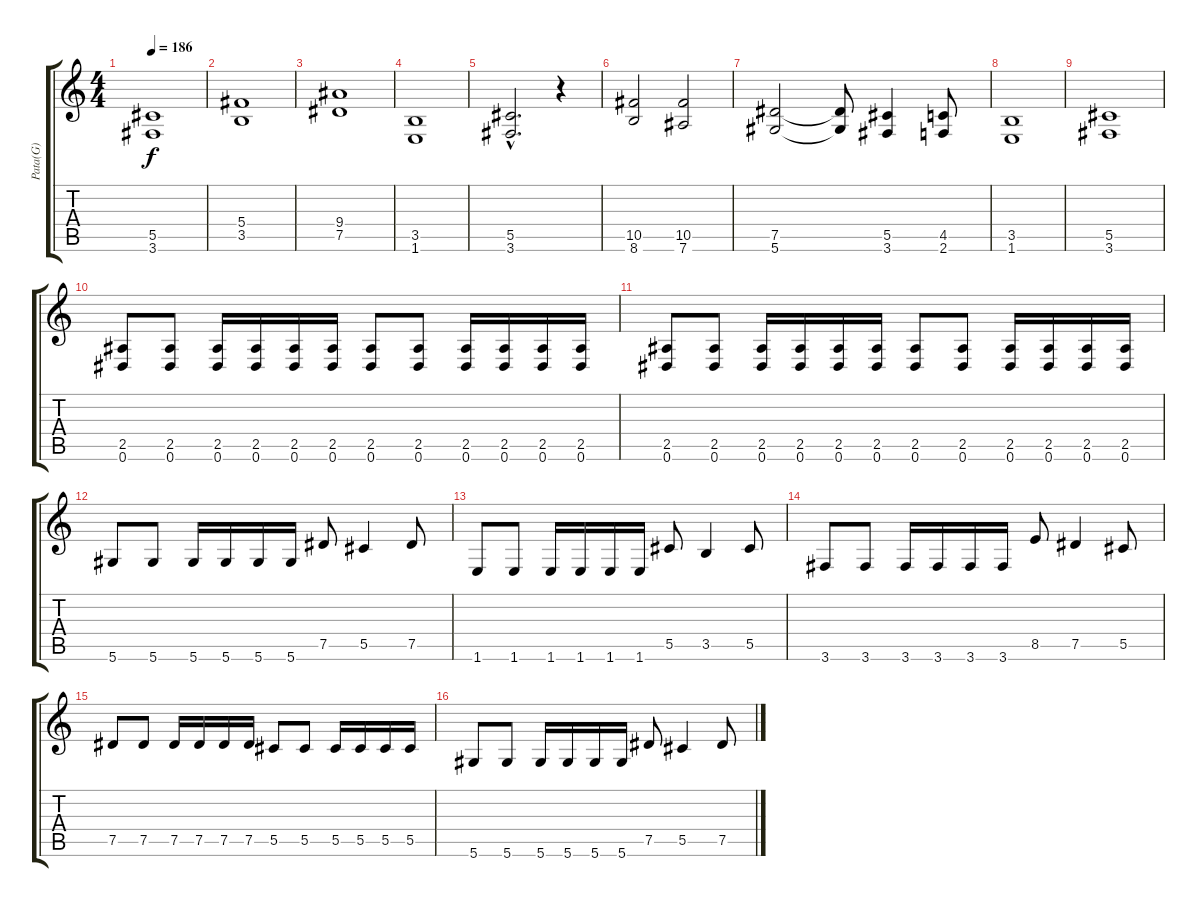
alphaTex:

\track ("Pata(G)" "Pata(G)") {instrument overdrivenguitar}
\staff {score tabs}
\tuning (Eb4 Bb3 Gb3 Db3 Ab2 Eb2) {hide}
\ts (4 4)
\tempo 186
\clef g2
\ks c
(5.5 3.6).1{dy f} |
(5.4 3.5).1 |
(9.4 7.5).1 |
(3.5 1.6).1 |
(5.5{hac} 3.6{hac}).2{d} r.4 |
(10.5 8.6).2 (10.5 7.6).2 |
(7.5 5.6).2 (7.5{t} 5.6{t}).8 (5.5 3.6).4 (4.5 2.6).8 |
(3.5 1.6).1 |
(5.5 3.6).1 |
(2.5 0.6).8 (2.5 0.6).8 (2.5 0.6).16 (2.5 0.6).16 (2.5 0.6).16 (2.5 0.6).16 (2.5 0.6).8 (2.5 0.6).8 (2.5 0.6).16 (2.5 0.6).16 (2.5 0.6).16 (2.5 0.6).16 |
(2.5 0.6).8 (2.5 0.6).8 (2.5 0.6).16 (2.5 0.6).16 (2.5 0.6).16 (2.5 0.6).16 (2.5 0.6).8 (2.5 0.6).8 (2.5 0.6).16 (2.5 0.6).16 (2.5 0.6).16 (2.5 0.6).16 |
5.6.8 5.6.8 5.6.16 5.6.16 5.6.16 5.6.16 7.5.8 5.5.4 7.5.8 |
1.6.8 1.6.8 1.6.16 1.6.16 1.6.16 1.6.16 5.5.8 3.5.4 5.5.8 |
3.6.8 3.6.8 3.6.16 3.6.16 3.6.16 3.6.16 8.5.8 7.5.4 5.5.8 |
7.5.8 7.5.8 7.5.16 7.5.16 7.5.16 7.5.16 5.5.8 5.5.8 5.5.16 5.5.16 5.5.16 5.5.16 |
5.6.8 5.6.8 5.6.16 5.6.16 5.6.16 5.6.16 7.5.8 5.5.4 7.5.8
